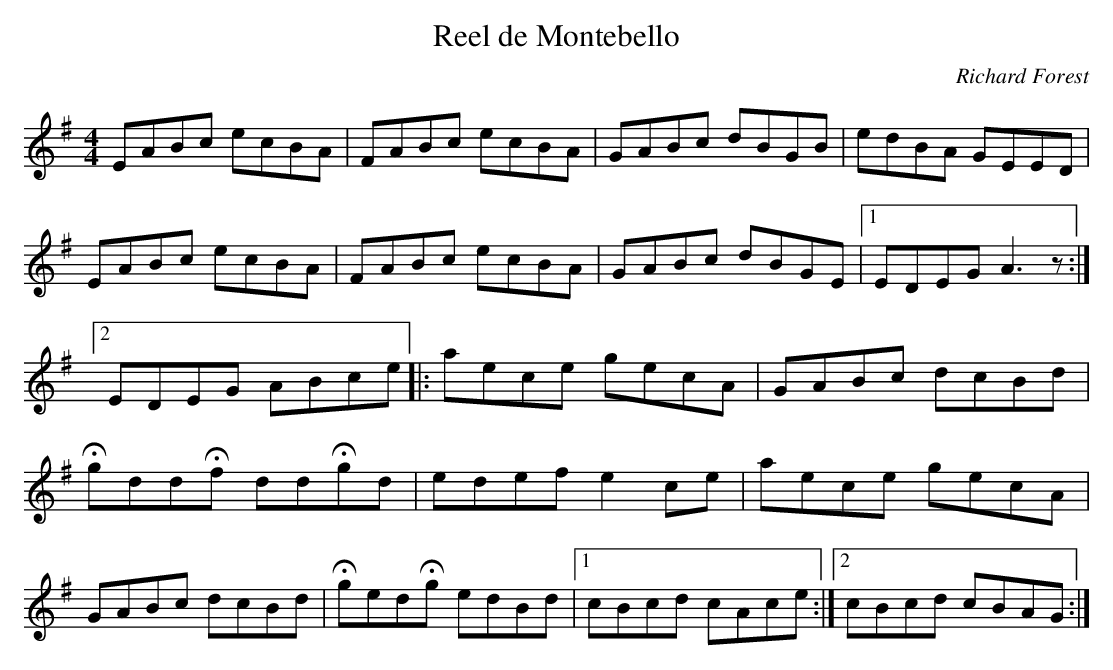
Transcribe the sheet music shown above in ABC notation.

X:1
T:Reel de Montebello
C:Richard Forest
M:4/4
K:Em
EABc ecBA | FABc ecBA | GABc dBGB | edBA GEED | \
EABc ecBA | FABc ecBA | GABc dBGE |1 EDEG A3 z :|2 EDEG ABce |: \
aece gecA | GABc dcBd | HgddHf ddHgd | edef e2 ce | \
aece gecA | GABc dcBd | HgedHg edBd |1 cBcd cAce :|2 cBcd cBAG :|
